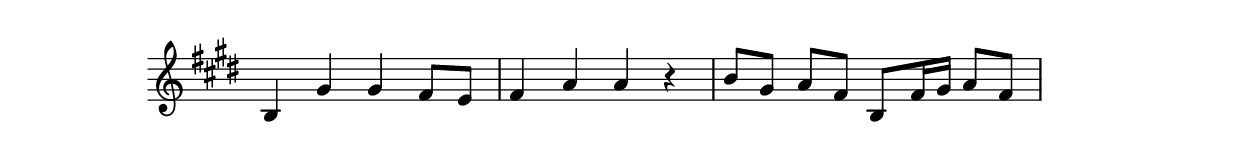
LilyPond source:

#(ly:set-option 'midi-extension "mid")
\version "2.12.3"
\include "english.ly"
\header{ 
}
%{
Key: E
Mode: Major

| P G G RS | R m m - | PG mR P-RG mR |
  .                          .

%}
melody = {
\once \override Staff.TimeSignature #'stencil = ##f
\clef treble
\key c 
\major
\cadenzaOn
  g4 e'4 e'4 d'8[ c'8] \bar "|"  d'4 f'4 f'4 r4 \bar "|"  g'8[ e'8] f'8[ d'8] g8[ d'16 e'16] f'8[ d'8] \bar "|" \break 
 }
text = \lyricmode {
                 
}
\score{
\transpose c' e'
<<
\new Voice = "one" {
\melody
}
\new Lyrics \lyricsto "one" \text
>>
\layout {
\context {
\Score
}
}
\midi {
\context {
\Score
tempoWholesPerMinute = #(ly:make-moment 200 4)
}
}
}